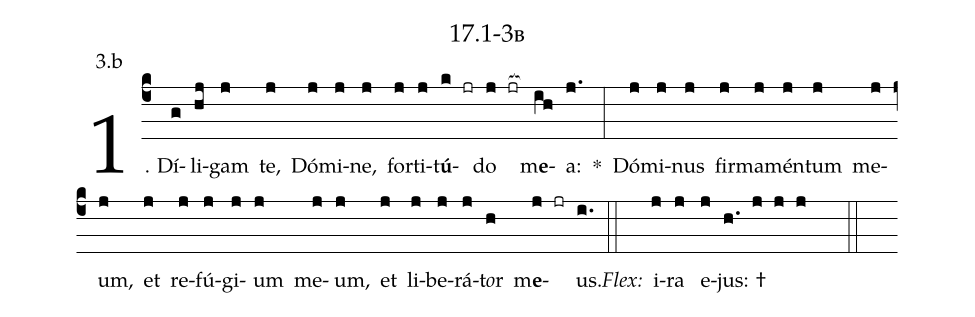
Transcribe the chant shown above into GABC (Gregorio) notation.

name: 17.1-3b;
annotation: 3.b;
%%
(c4)1. Dí(g)li(hj)gam(j) te,(j) Dó(j)mi(j)ne,(j) for(j)ti(j)t<b>ú</b>(k jr)do(j jr[ocb:1{]) m<b>e</b>(ih[ocb:0}])a:(j.) *(:) Dó(j)mi(j)nus(j) fir(j)ma(j)mén(j)tum(j) me(j)um,(j) et(j) re(j)fú(j)gi(j)um(j) me(j)um,(j) et(j) li(j)be(j)rá(j)t<i>o</i>r(h) m<b>e</b>(j jr)us.(i.) (::)
<i>Flex:</i>()  i(j)ra(j) e(j)jus: †(h. j j j  ::)
